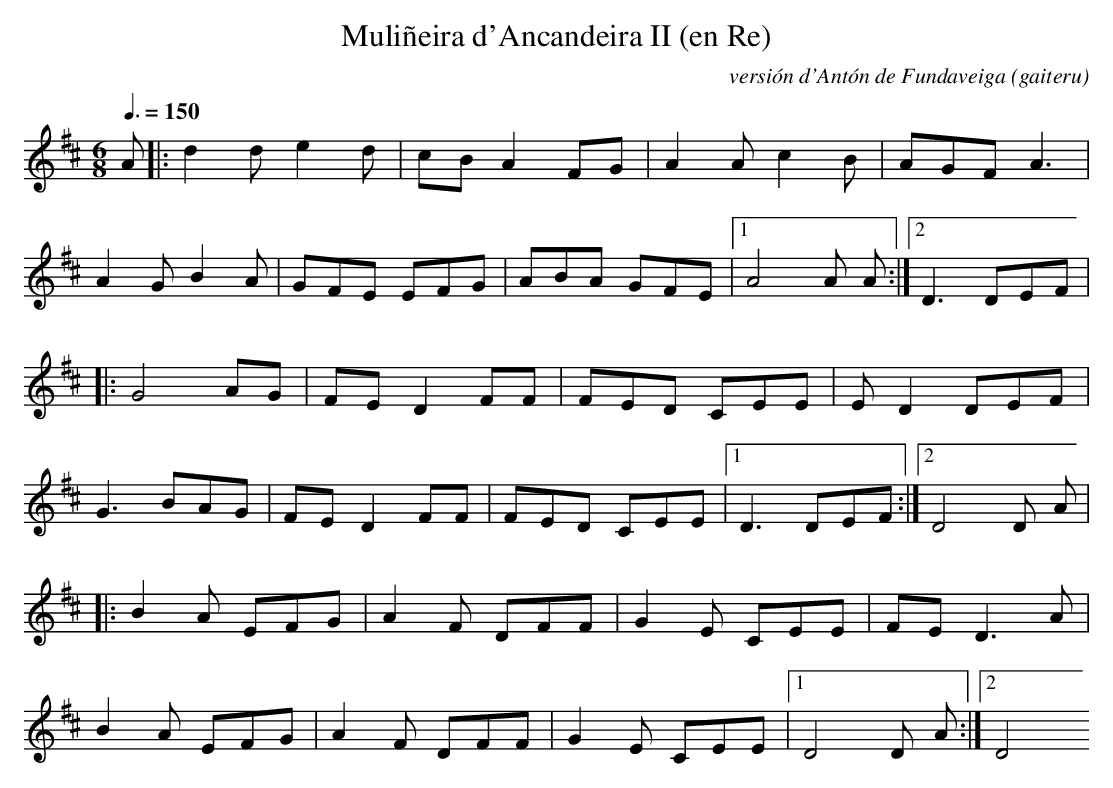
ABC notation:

X:1
T:Muliñeira d'Ancandeira II (en Re)
C:versión d'Antón de Fundaveiga (gaiteru)
M:6/8
L:1/8
Q:3/8=150
K:D
A|:d2 d e2 d|cB A2 FG|A2 A c2 B|AGF A3|
A2 G B2 A|GFE EFG|ABA GFE|1 A4 A A:|2 D3 DEF|
|:G4 AG|FE D2 FF|FED CEE|E D2 DEF|
G3 BAG|FE D2 FF|FED CEE|1 D3 DEF:|2 D4 D A|
|:B2 A EFG|A2 F DFF|G2 E CEE|FE D3 A|
B2 A EFG|A2 F DFF|G2 E CEE|1 D4 D A:|2 D4
